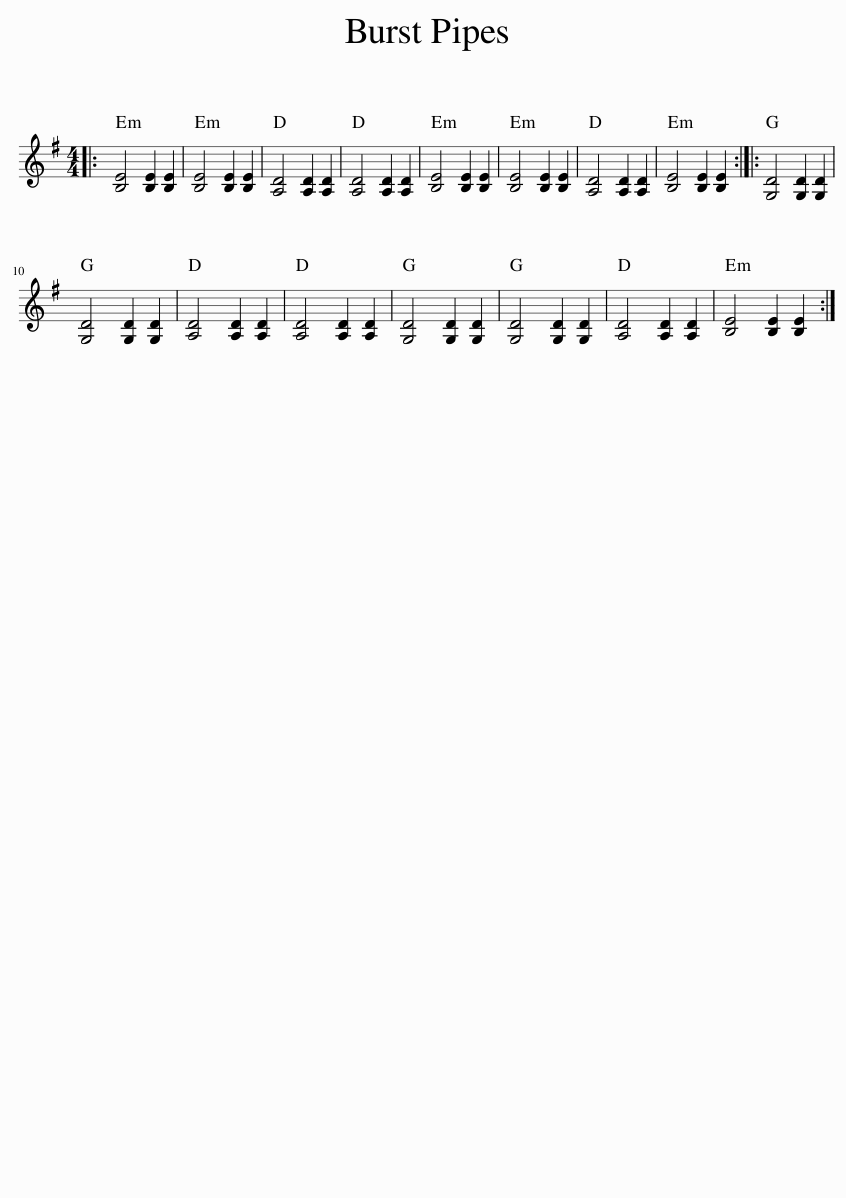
X:1
L:1/8
M:4/4
I:linebreak $
K:Emin
V:1 treble
V:1
|: [B,E]4 [B,E]2 [B,E]2 | [B,E]4 [B,E]2 [B,E]2 | [A,D]4 [A,D]2 [A,D]2 | [A,D]4 [A,D]2 [A,D]2 | [B,E]4 [B,E]2 [B,E]2 | %5
 [B,E]4 [B,E]2 [B,E]2 | [A,D]4 [A,D]2 [A,D]2 | [B,E]4 [B,E]2 [B,E]2 :: [G,D]4 [G,D]2 [G,D]2 |$ [G,D]4 [G,D]2 [G,D]2 | %10
 [A,D]4 [A,D]2 [A,D]2 | [A,D]4 [A,D]2 [A,D]2 | [G,D]4 [G,D]2 [G,D]2 | [G,D]4 [G,D]2 [G,D]2 | [A,D]4 [A,D]2 [A,D]2 | %15
 [B,E]4 [B,E]2 [B,E]2 :| %16
